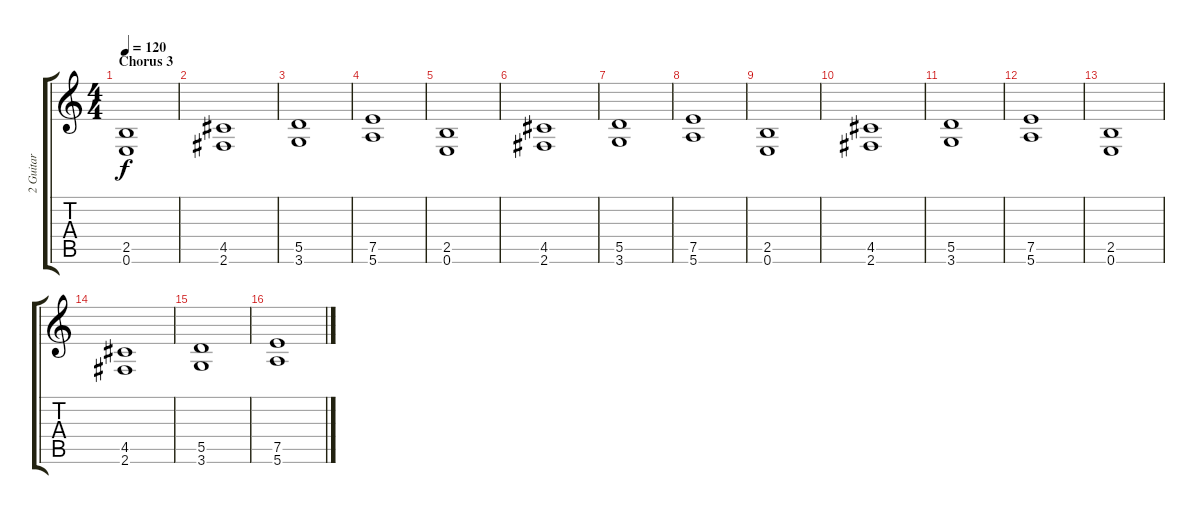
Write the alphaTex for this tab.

\track ("2 Guitar" "2 Guitar") {instrument distortionguitar}
\staff {score tabs}
\tuning (E4 B3 G3 D3 A2 E2) {hide}
\ts (4 4)
\section ("" "Chorus 3")
\tempo 120
\clef g2
\ks c
(2.5 0.6).1{dy f} |
(4.5 2.6).1 |
(5.5 3.6).1 |
(7.5 5.6).1 |
(2.5 0.6).1 |
(4.5 2.6).1 |
(5.5 3.6).1 |
(7.5 5.6).1 |
(2.5 0.6).1 |
(4.5 2.6).1 |
(5.5 3.6).1 |
(7.5 5.6).1 |
(2.5 0.6).1 |
(4.5 2.6).1 |
(5.5 3.6).1 |
(7.5 5.6).1
